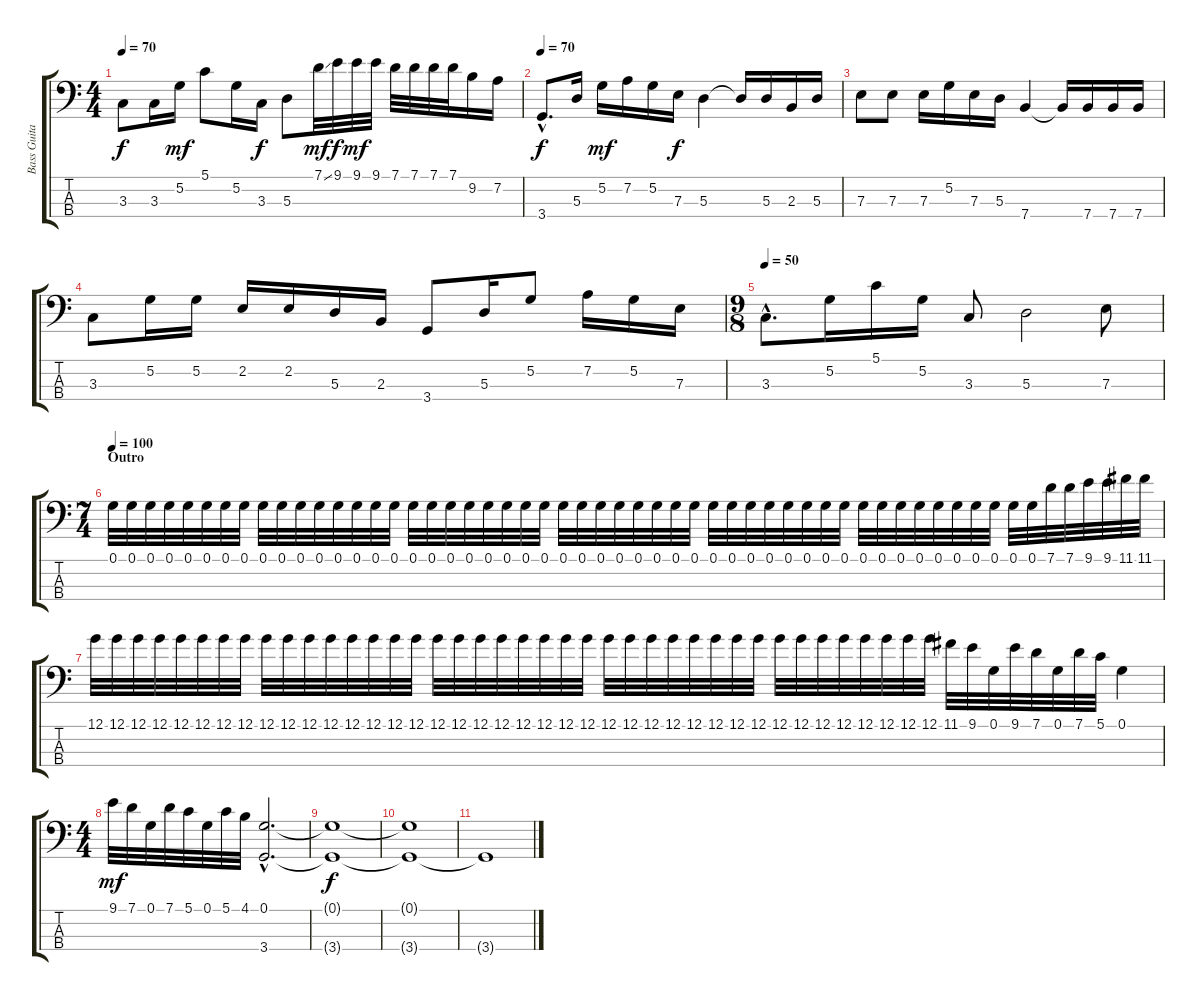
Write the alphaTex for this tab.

\track ("Bass Guitar" "Bass Guita") {instrument electricbassfinger}
\staff {score tabs}
\tuning (G2 D2 A1 E1) {hide}
\ts (4 4)
\tempo 70
\clef f4
\ks c
3.3.8{dy f} 3.3.16 5.2.16{dy mf} 5.1.8 5.2.16 3.3.16{dy f} 5.3.8 7.1{ss}.32{dy mf} 9.1.32{dy f} 9.1.32{dy mf} 9.1.32 7.1.32 7.1.32 7.1.32 7.1.32 9.2.16 7.2.16 |
\tempo 70
3.4{hac}.8{d dy f} 5.3.16 5.2.16{dy mf} 7.2.16 5.2.16 7.3.16{dy f} 5.3.4 5.3{t}.16 5.3.16 2.3.16 5.3.16 |
7.3.8 7.3.8 7.3.16 5.2.16 7.3.16 5.3.16 7.4.4 7.4{t}.16 7.4.16 7.4.16 7.4.16 |
3.3.8 5.2.16 5.2.16 2.2.16 2.2.16 5.3.16 2.3.16 3.4.8 5.3.16 5.2.8 7.2.16 5.2.16 7.3.16 |
\ts (9 8)
\tempo 50
3.3{hac}.8{d} 5.2.16 5.1.16 5.2.16 3.3.8 5.3.2 7.3.8 |
\ts (7 4)
\section ("" "Outro")
\tempo 100
0.1.32 0.1.32 0.1.32 0.1.32 0.1.32 0.1.32 0.1.32 0.1.32 0.1.32 0.1.32 0.1.32 0.1.32 0.1.32 0.1.32 0.1.32 0.1.32 0.1.32 0.1.32 0.1.32 0.1.32 0.1.32 0.1.32 0.1.32 0.1.32 0.1.32 0.1.32 0.1.32 0.1.32 0.1.32 0.1.32 0.1.32 0.1.32 0.1.32 0.1.32 0.1.32 0.1.32 0.1.32 0.1.32 0.1.32 0.1.32 0.1.32 0.1.32 0.1.32 0.1.32 0.1.32 0.1.32 0.1.32 0.1.32 0.1.32 0.1.32 7.1.32 7.1.32 9.1.32 9.1.32 11.1.32 11.1.32 |
12.1.32 12.1.32 12.1.32 12.1.32 12.1.32 12.1.32 12.1.32 12.1.32 12.1.32 12.1.32 12.1.32 12.1.32 12.1.32 12.1.32 12.1.32 12.1.32 12.1.32 12.1.32 12.1.32 12.1.32 12.1.32 12.1.32 12.1.32 12.1.32 12.1.32 12.1.32 12.1.32 12.1.32 12.1.32 12.1.32 12.1.32 12.1.32 12.1.32 12.1.32 12.1.32 12.1.32 12.1.32 12.1.32 12.1.32 12.1.32 11.1.32 9.1.32 0.1.32 9.1.32 7.1.32 0.1.32 7.1.32 5.1.32 0.1.4 |
\ts (4 4)
9.1.32{dy mf} 7.1.32 0.1.32 7.1.32 5.1.32 0.1.32 5.1.32 4.1.32 (0.1{hac} 3.4{hac}).2{d} |
(0.1{t} 3.4{t}).1{dy f} |
(0.1{t} 3.4{t}).1 |
3.4{t}.1
